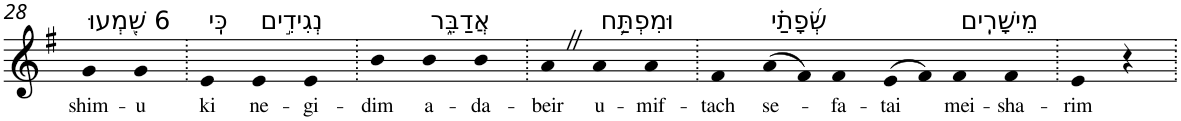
**kern	**text
*part1	*part1
*staff1	*staff1
*I"Piano	*
*I'Pno	*
!!LO:PB:g=z
*clefG2	*
*k[f#]	*
*G:	*
=28	=28
!LO:TX:a:t=6 שִׁ֭מְעוּ	!
!	!LO:LY:b
4g	shim-
!	!LO:LY:b
4g	-u
=29.	=29.
!LO:TX:a:t=כִּֽי	!
!	!LO:LY:b
4e	ki
!LO:TX:a:t=נְגִידִ֣ים	!
!	!LO:LY:b
4e	ne-
!	!LO:LY:b
4e	-gi-
=30.	=30.
!	!LO:LY:b
4b	-dim
!LO:TX:a:t=אֲדַבֵּ֑ר	!
!	!LO:LY:b
4b	a-
!	!LO:LY:b
4b	-da-
=31.	=31.
!	!LO:LY:b
4aZ	-beir
!LO:TX:a:t=וּמִפְתַּ֥ח	!
!	!LO:LY:b
4a	u-
!	!LO:LY:b
4a	-mif-
=32.	=32.
!	!LO:LY:b
4f#	-tach
!LO:TX:a:t=שְׂ֝פָתַ֗י	!
!	!LO:LY:b
(>8a	se-
8f#)	.
!	!LO:LY:b
4f#	-fa-
!	!LO:LY:b
(>8e	-tai
8f#)	.
!LO:TX:a:t=מֵישָׁרִֽים	!
!	!LO:LY:b
4f#	mei-
!	!LO:LY:b
4f#	-sha-
=33.	=33.
!	!LO:LY:b
4e	-rim
4r	.
=.	=.
*-	*-
